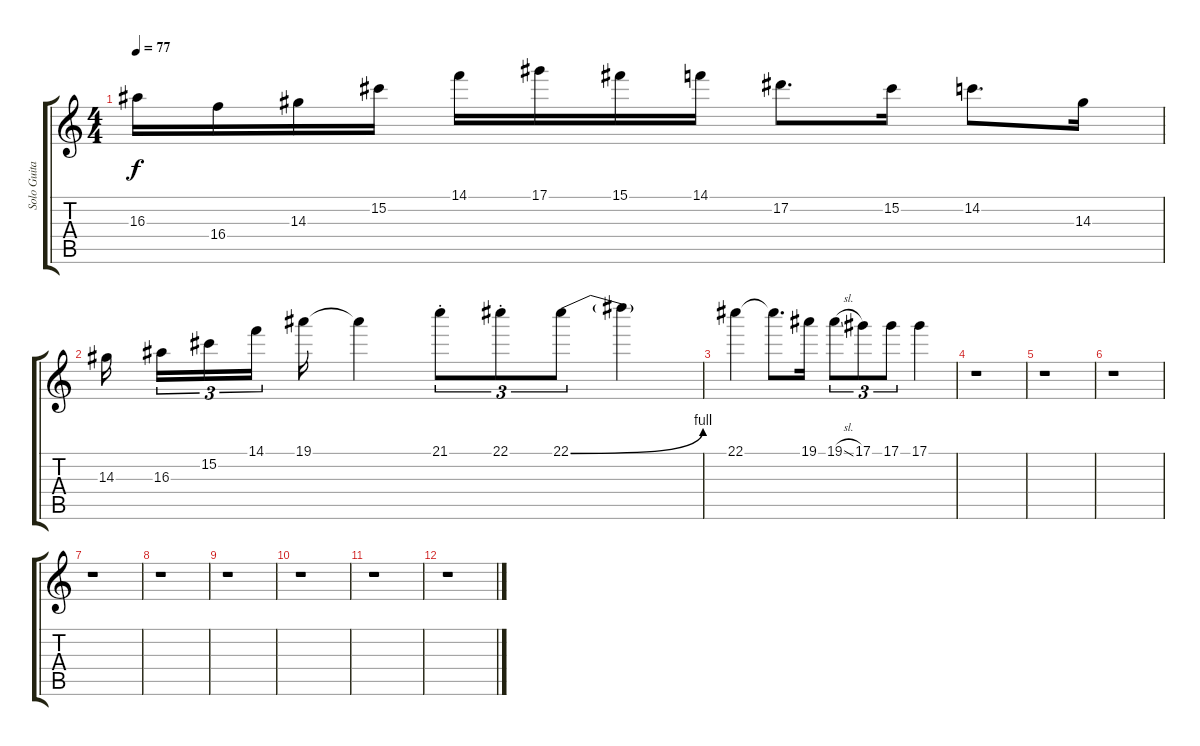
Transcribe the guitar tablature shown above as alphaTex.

\track ("Solo Guitar" "Solo Guita") {instrument distortionguitar}
\staff {score tabs}
\tuning (Eb4 Bb3 Gb3 Db3 Ab2 Eb2) {hide}
\ts (4 4)
\tempo 77
\clef g2
\ks c
16.3{t}.16{dy f} 16.4.16 14.3.16 15.2.16 14.1.16 17.1.16 15.1.16 14.1.16 17.2.8{d} 15.2.16 14.2.8{d} 14.3.16 |
14.3.16{beam splitsecondary} 16.3.16{tu (3 2)} 15.2.16{tu (3 2)} 14.1.16{tu (3 2) beam splitsecondary} 19.1.16 19.1{t}.4 21.1{st}.8{tu (3 2)} 22.1{st}.8{tu (3 2)} 22.1{be (bend 0 0 60 4)}.8{tu (3 2)} 22.1{t}.4 |
22.1.4 22.1{t}.8{d} 19.1.16 19.1{sl}.8{tu (3 2)} 17.1.8{tu (3 2)} 17.1.8{tu (3 2)} 17.1.4 |
r.1 |
r.1 |
r.1 |
r.1 |
r.1 |
r.1 |
r.1 |
r.1 |
r.1
